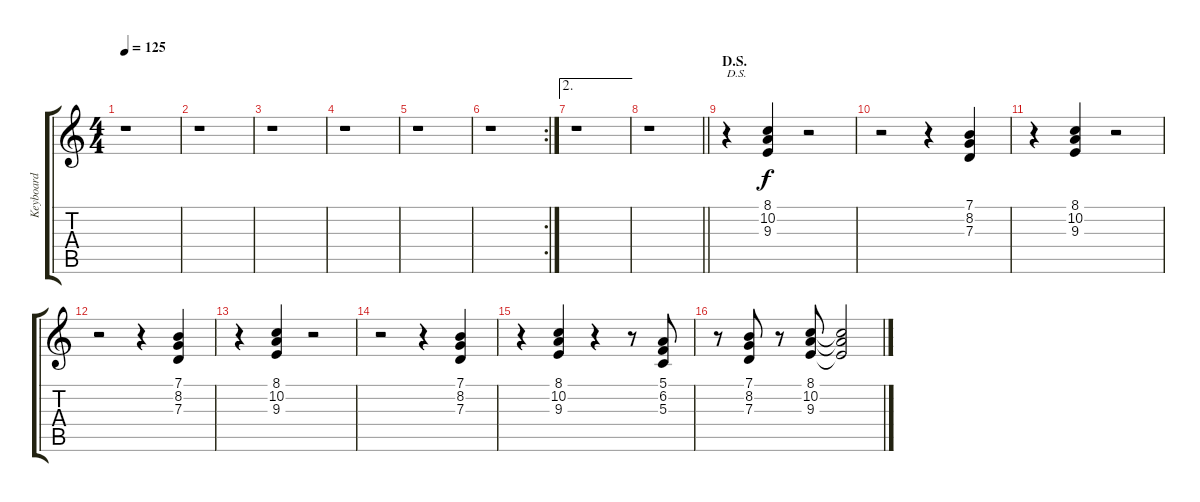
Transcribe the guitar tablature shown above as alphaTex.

\track ("Keyboard" "Keyboard") {instrument synthstrings2}
\staff {score tabs}
\tuning (E4 B3 G3 D3 A2 E2) {hide}
\ts (4 4)
\tempo 125
\clef g2
\ks c
r.1{dy f} |
r.1 |
r.1 |
r.1 |
r.1 |
\rc 2
r.1 |
\ae 2
r.1 |
\barLineRight lightlight
r.1 |
\section ("" "D.S.")
r.4{txt "D.S."} (8.1 10.2 9.3).4 r.2 |
r.2 r.4 (7.1 8.2 7.3).4 |
r.4 (8.1 10.2 9.3).4 r.2 |
r.2 r.4 (7.1 8.2 7.3).4 |
r.4 (8.1 10.2 9.3).4 r.2 |
r.2 r.4 (7.1 8.2 7.3).4 |
r.4 (8.1 10.2 9.3).4 r.4 r.8 (5.1 6.2 5.3).8 |
r.8 (7.1 8.2 7.3).8 r.8 (8.1 10.2 9.3).8 (8.1{t} 10.2{t} 9.3{t}).2
